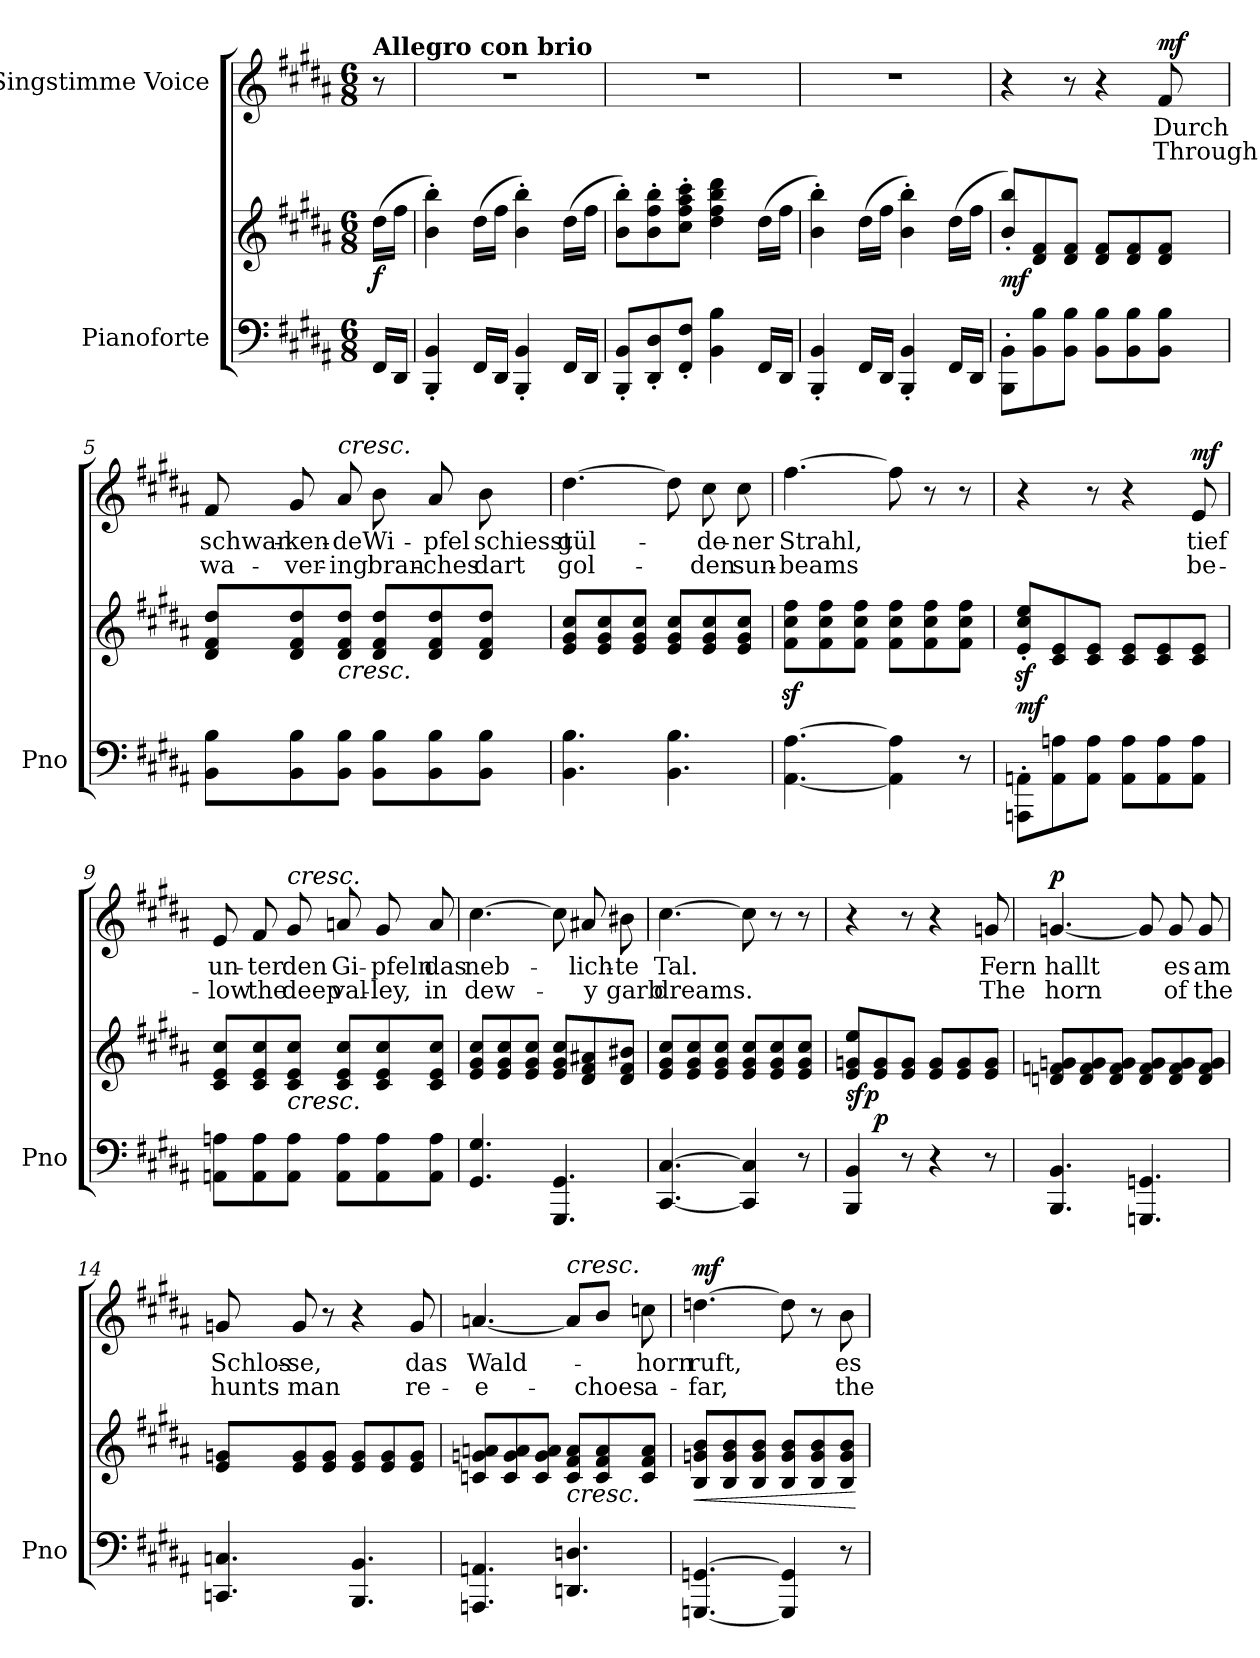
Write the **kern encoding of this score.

**kern	**kern	**dynam	**kern	**text	**text	**dynam
*part2	*part2	*part2	*part1	*part1	*part1	*part1
*staff3	*staff2	*staff2/3	*staff1	*staff1	*staff1	*staff1
*I"Pianoforte	*	*	*I"Singstimme Voice	*	*	*
*I'Pno	*	*	*	*	*	*
*clefF4	*clefG2	*	*clefG2	*	*	*
*k[f#c#g#d#a#]	*k[f#c#g#d#a#]	*	*k[f#c#g#d#a#]	*	*	*
*M6/8	*M6/8	*	*M6/8	*	*	*
=	=	=	=	=	=	=
!	!	!	!LO:TX:a:B:t=Allegro con brio	!	!	!
!	!	!LO:DY:b	!	!	!	!
16FF#/LL	(>16dd#\LL	f	8r	.	.	.
16DD#/JJ	16ff#\JJ	.	.	.	.	.
=1	=1	=1	=1	=1	=1	=1
4BBB/' 4BB/'	4b\' 4bb\')	.	2.r	.	.	.
16FF#/LL	(>16dd#\LL	.	.	.	.	.
16DD#/JJ	16ff#\JJ	.	.	.	.	.
4BBB/' 4BB/'	4b\' 4bb\')	.	.	.	.	.
16FF#/LL	(>16dd#\LL	.	.	.	.	.
16DD#/JJ	16ff#\JJ	.	.	.	.	.
=2	=2	=2	=2	=2	=2	=2
8BBB/' 8BB/'L	8b\' 8bb\'L)	.	2.r	.	.	.
8DD#/' 8D#/'	8b\' 8ff#\' 8bb\'	.	.	.	.	.
8FF#/' 8F#/'J	8cc#\' 8ff#\' 8aa#\' 8ccc#\'J	.	.	.	.	.
4BB\ 4B\	4dd#\ 4ff#\ 4bb\ 4ddd#\	.	.	.	.	.
16FF#/LL	(>16dd#\LL	.	.	.	.	.
16DD#/JJ	16ff#\JJ	.	.	.	.	.
=3	=3	=3	=3	=3	=3	=3
4BBB/' 4BB/'	4b\' 4bb\')	.	2.r	.	.	.
16FF#/LL	(>16dd#\LL	.	.	.	.	.
16DD#/JJ	16ff#\JJ	.	.	.	.	.
4BBB/' 4BB/'	4b\' 4bb\')	.	.	.	.	.
16FF#/LL	(>16dd#\LL	.	.	.	.	.
16DD#/JJ	16ff#\JJ	.	.	.	.	.
=4	=4	=4	=4	=4	=4	=4
!	!	!LO:DY:b	!	!	!	!
8BBB\' 8BB\'L	8b/' 8bb/'L)	mf	4r	.	.	.
8BB\ 8B\	8d#/ 8f#/	.	.	.	.	.
8BB\ 8B\J	8d#/ 8f#/J	.	8r	.	.	.
8BB\ 8B\L	8d#/ 8f#/L	.	4r	.	.	.
8BB\ 8B\	8d#/ 8f#/	.	.	.	.	.
!	!	!	!	!LO:LY:b	!LO:LY:b	!LO:DY:a
8BB\ 8B\J	8d#/ 8f#/J	.	8f#/	Durch	Through	mf
!!LO:LB:g=z
=5	=5	=5	=5	=5	=5	=5
!	!	!	!	!LO:LY:b	!LO:LY:b	!
8BB\ 8B\L	8d#/ 8f#/ 8dd#/L	.	8f#/	schwan-	wa-	.
!	!	!	!	!LO:LY:b	!LO:LY:b	!
8BB\ 8B\	8d#/ 8f#/ 8dd#/	.	8g#/	-ken-	-ver-	.
!	!	!	!LO:TX:a:i:t=cresc.	!	!	!
!	!LO:TX:b:i:t=cresc.	!	!	!	!	!
!	!	!	!	!LO:LY:b	!LO:LY:b	!
8BB\ 8B\J	8d#/ 8f#/ 8dd#/J	.	8a#/	-de	-ing	.
!	!	!	!	!LO:LY:b	!LO:LY:b	!
8BB\ 8B\L	8d#/ 8f#/ 8dd#/L	.	8b\	Wi-	bran-	.
!	!	!	!	!LO:LY:b	!LO:LY:b	!
8BB\ 8B\	8d#/ 8f#/ 8dd#/	.	8a#/	-pfel	-ches	.
!	!	!	!	!LO:LY:b	!LO:LY:b	!
8BB\ 8B\J	8d#/ 8f#/ 8dd#/J	.	8b\	schiesst	dart	.
=6	=6	=6	=6	=6	=6	=6
!	!	!	!	!LO:LY:b	!LO:LY:b	!
4.BB\ 4.B\	8e/ 8g#/ 8cc#/L	.	[4.dd#\	gül-	gol-	.
.	8e/ 8g#/ 8cc#/	.	.	.	.	.
.	8e/ 8g#/ 8cc#/J	.	.	.	.	.
4.BB\ 4.B\	8e/ 8g#/ 8cc#/L	.	8dd#\]	.	.	.
!	!	!	!	!LO:LY:b	!LO:LY:b	!
.	8e/ 8g#/ 8cc#/	.	8cc#\	-de-	-den	.
!	!	!	!	!LO:LY:b	!LO:LY:b	!
.	8e/ 8g#/ 8cc#/J	.	8cc#\	-ner	sun-	.
=7	=7	=7	=7	=7	=7	=7
!	!	!	!	!LO:LY:b	!LO:LY:b	!
[4.AA#\ [4.A#\	8f#\z< 8cc#\z< 8ff#\z<L	.	[4.ff#\	Strahl,	-beams	.
.	8f#\ 8cc#\ 8ff#\	.	.	.	.	.
.	8f#\ 8cc#\ 8ff#\J	.	.	.	.	.
4AA#\] 4A#\]	8f#\ 8cc#\ 8ff#\L	.	8ff#\]	.	.	.
.	8f#\ 8cc#\ 8ff#\	.	8r	.	.	.
8r	8f#\ 8cc#\ 8ff#\J	.	8r	.	.	.
=8	=8	=8	=8	=8	=8	=8
!	!	!LO:DY:a=2	!	!	!	!
8AAAn\' 8AAn\'L	8e/z>' 8cc#/z>' 8ee/z>'L	mf	4r	.	.	.
8AA\ 8An\	8c#/ 8e/	.	.	.	.	.
8AA\ 8A\J	8c#/ 8e/J	.	8r	.	.	.
8AA\ 8A\L	8c#/ 8e/L	.	4r	.	.	.
8AA\ 8A\	8c#/ 8e/	.	.	.	.	.
!	!	!	!	!LO:LY:b	!LO:LY:b	!LO:DY:a
8AA\ 8A\J	8c#/ 8e/J	.	8e/	tief	be-	mf
!!LO:LB:g=z
=9	=9	=9	=9	=9	=9	=9
!	!	!	!	!LO:LY:b	!LO:LY:b	!
8AAn\ 8An\L	8c#/ 8e/ 8cc#/L	.	8e/	un-	-low	.
!	!	!	!	!LO:LY:b	!LO:LY:b	!
8AA\ 8A\	8c#/ 8e/ 8cc#/	.	8f#/	-ter	the	.
!	!	!	!LO:TX:a:i:t=cresc.	!	!	!
!	!LO:TX:b:i:t=cresc.	!	!	!	!	!
!	!	!	!	!LO:LY:b	!LO:LY:b	!
8AA\ 8A\J	8c#/ 8e/ 8cc#/J	.	8g#/	den	deep	.
!	!	!	!	!LO:LY:b	!LO:LY:b	!
8AA\ 8A\L	8c#/ 8e/ 8cc#/L	.	8an/	Gi-	val-	.
!	!	!	!	!LO:LY:b	!LO:LY:b	!
8AA\ 8A\	8c#/ 8e/ 8cc#/	.	8g#/	-pfeln	-ley,	.
!	!	!	!	!LO:LY:b	!LO:LY:b	!
8AA\ 8A\J	8c#/ 8e/ 8cc#/J	.	8a/	das	in	.
=10	=10	=10	=10	=10	=10	=10
!	!	!	!	!LO:LY:b	!LO:LY:b	!
4.GG#/ 4.G#/	8e/ 8g#/ 8cc#/L	.	[4.cc#\	neb-	dew-	.
.	8e/ 8g#/ 8cc#/	.	.	.	.	.
.	8e/ 8g#/ 8cc#/J	.	.	.	.	.
4.GGG#/ 4.GG#/	8e/ 8g#/ 8cc#/L	.	8cc#\]	.	.	.
!	!	!	!	!LO:LY:b	!LO:LY:b	!
.	8d#/ 8f#/ 8a#X/	.	8a#X/	-lich-	-y	.
!	!	!	!	!LO:LY:b	!LO:LY:b	!
.	8d#/ 8f#/ 8b#X/J	.	8b#X\	-te	garb	.
=11	=11	=11	=11	=11	=11	=11
!	!	!	!	!LO:LY:b	!LO:LY:b	!
[4.CC#/ [4.C#/	8e/ 8g#/ 8cc#/L	.	[4.cc#\	Tal.	dreams.	.
.	8e/ 8g#/ 8cc#/	.	.	.	.	.
.	8e/ 8g#/ 8cc#/J	.	.	.	.	.
4CC#/] 4C#/]	8e/ 8g#/ 8cc#/L	.	8cc#\]	.	.	.
.	8e/ 8g#/ 8cc#/	.	8r	.	.	.
8r	8e/ 8g#/ 8cc#/J	.	8r	.	.	.
=12	=12	=12	=12	=12	=12	=12
!	!	!LO:DY:b	!	!	!	!
4BBB/ 4BB/	8e/ 8gn/ 8ee/L	sfp	4r	.	.	.
!	!	!LO:DY:b	!	!	!	!
.	8e/ 8g/	p	.	.	.	.
8r	8e/ 8g/J	.	8r	.	.	.
4r	8e/ 8g/L	.	4r	.	.	.
.	8e/ 8g/	.	.	.	.	.
!	!	!	!	!LO:LY:b	!LO:LY:b	!
8r	8e/ 8g/J	.	8gn/	Fern	The	.
=13	=13	=13	=13	=13	=13	=13
!	!	!	!	!LO:LY:b	!LO:LY:b	!LO:DY:a
4.BBB/ 4.BB/	8dn/ 8fn/ 8gn/L	.	[4.gn/	hallt	horn	p
.	8d/ 8f/ 8g/	.	.	.	.	.
.	8d/ 8f/ 8g/J	.	.	.	.	.
4.GGGn/ 4.GGn/	8d/ 8f/ 8g/L	.	8g/]	.	.	.
!	!	!	!	!LO:LY:b	!LO:LY:b	!
.	8d/ 8f/ 8g/	.	8g/	es	of	.
!	!	!	!	!LO:LY:b	!LO:LY:b	!
.	8d/ 8f/ 8g/J	.	8g/	am	the	.
!!LO:LB:g=z
=14	=14	=14	=14	=14	=14	=14
*^	*	*	*	*	*	*
!	!	!	!	!	!LO:LY:b	!LO:LY:b	!
4.CCn/ 4.Cn/	4.rBByy	8e/ 8gn/L	.	8gn/	Schlos-	hunts-	.
!	!	!	!	!	!LO:LY:b	!LO:LY:b	!
.	.	8e/ 8g/	.	8g/	-se,	-man	.
.	.	8e/ 8g/J	.	8r	.	.	.
4.BBB/ 4.BB/	8rBByy	8e/ 8g/L	.	4r	.	.	.
.	8rBByy	8e/ 8g/	.	.	.	.	.
!	!	!	!	!	!LO:LY:b	!LO:LY:b	!
.	8rBByy	8e/ 8g/J	.	8g/	das	re-	.
=15	=15	=15	=15	=15	=15	=15	=15
!	!	!	!	!	!LO:LY:b	!LO:LY:b	!
4.AAAn/ 4.AAn/	4.rAyy	8cn/ 8gn/ 8an/L	.	[4.an/	Wald-	-e-	.
.	.	8c/ 8g/ 8a/	.	.	.	.	.
.	.	8c/ 8g/ 8a/J	.	.	.	.	.
!	!	!	!	!LO:TX:a:i:t=cresc.	!	!	!
!	!	!LO:TX:b:i:t=cresc.	!	!	!	!	!
4.DDn/ 4.Dn/	8ryy	8c/ 8f#/ 8a/L	.	8a/L]	.	.	.
!	!	!	!	!	!	!LO:LY:b	!
.	8ryy	8c/ 8f#/ 8a/	.	8b/J	.	-choes	.
!	!	!	!	!	!LO:LY:b	!LO:LY:b	!
.	8ryy	8c/ 8f#/ 8a/J	.	8ccn\	-horn	a-	.
=16	=16	=16	=16	=16	=16	=16	=16
!	!	!	!LO:HP:b	!	!LO:LY:b	!LO:LY:b	!LO:DY:a
*v	*v	*	*	*	*	*	*
[4.GGGn/ [4.GGn/	8B/ 8gn/ 8b/L	<	[4.ddn\	ruft,	-far,	mf
.	8B/ 8g/ 8b/	.	.	.	.	.
.	8B/ 8g/ 8b/J	.	.	.	.	.
4GGG/] 4GG/]	8B/ 8g/ 8b/L	.	8dd\]	.	.	.
.	8B/ 8g/ 8b/	.	8r	.	.	.
!	!	!	!	!LO:LY:b	!LO:LY:b	!
8r	8B/ 8g/ 8b/J	.	8b\	es	the	.
.	.	[	.	.	.	.
=	=	=	=	=	=	=
*-	*-	*-	*-	*-	*-	*-
